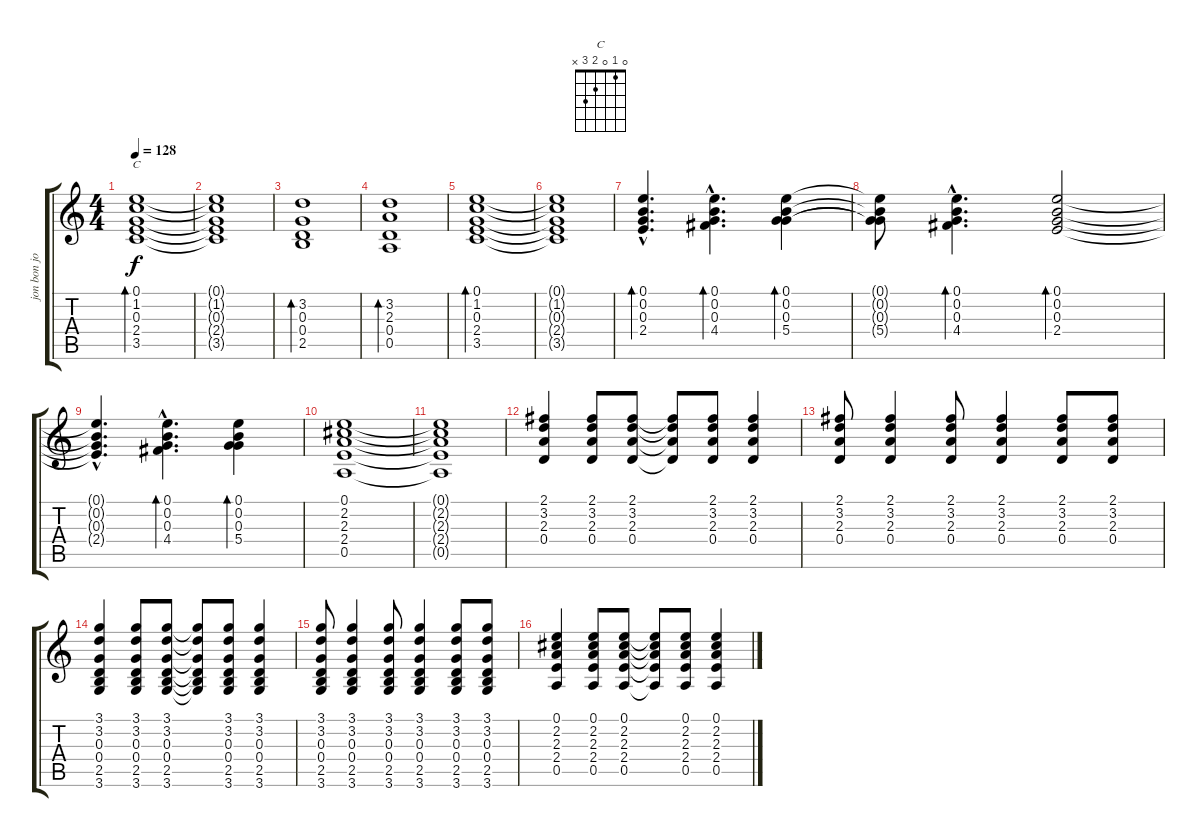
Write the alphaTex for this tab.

\track ("jon bon jovi" "jon bon jo") {instrument acousticguitarsteel}
\staff {score tabs}
\tuning (E4 B3 G3 D3 A2 E2) {hide}
\chord ("C" 0 1 0 2 3 x)
\ts (4 4)
\tempo 128
\clef g2
\ks c
(0.1 1.2 0.3 2.4 3.5).1{bd 60 ch "C" dy f} |
(0.1{t} 1.2{t} 0.3{t} 2.4{t} 3.5{t}).1 |
(3.2 0.3 0.4 2.5).1{bd 60} |
(3.2 2.3 0.4 0.5).1{bd 60} |
(0.1 1.2 0.3 2.4 3.5).1{bd 60} |
(0.1{t} 1.2{t} 0.3{t} 2.4{t} 3.5{t}).1 |
(0.1{hac} 0.2{hac} 0.3{hac} 2.4{hac}).4{d bd 60} (0.1{hac} 0.2{hac} 0.3{hac} 4.4{hac}).4{d bd 60} (0.1 0.2 0.3 5.4).4{bd 60} |
(0.1{t} 0.2{t} 0.3{t} 5.4{t}).8 (0.1{hac} 0.2{hac} 0.3{hac} 4.4{hac}).4{d bd 60} (0.1 0.2 0.3 2.4).2{bd 60} |
(0.1{hac t} 0.2{hac t} 0.3{hac t} 2.4{hac t}).4{d} (0.1{hac} 0.2{hac} 0.3{hac} 4.4{hac}).4{d bd 60} (0.1 0.2 0.3 5.4).4{bd 60} |
(0.1 2.2 2.3 2.4 0.5).1 |
(0.1{t} 2.2{t} 2.3{t} 2.4{t} 0.5{t}).1 |
(2.1 3.2 2.3 0.4).4 (2.1 3.2 2.3 0.4).8 (2.1 3.2 2.3 0.4).8 (2.1{t} 3.2{t} 2.3{t} 0.4{t}).8 (2.1 3.2 2.3 0.4).8 (2.1 3.2 2.3 0.4).4 |
(2.1 3.2 2.3 0.4).8 (2.1 3.2 2.3 0.4).4 (2.1 3.2 2.3 0.4).8 (2.1 3.2 2.3 0.4).4 (2.1 3.2 2.3 0.4).8 (2.1 3.2 2.3 0.4).8 |
(3.1 3.2 0.3 0.4 2.5 3.6).4 (3.1 3.2 0.3 0.4 2.5 3.6).8 (3.1 3.2 0.3 0.4 2.5 3.6).8 (3.1{t} 3.2{t} 0.3{t} 0.4{t} 2.5{t} 3.6{t}).8 (3.1 3.2 0.3 0.4 2.5 3.6).8 (3.1 3.2 0.3 0.4 2.5 3.6).4 |
(3.1 3.2 0.3 0.4 2.5 3.6).8 (3.1 3.2 0.3 0.4 2.5 3.6).4 (3.1 3.2 0.3 0.4 2.5 3.6).8 (3.1 3.2 0.3 0.4 2.5 3.6).4 (3.1 3.2 0.3 0.4 2.5 3.6).8 (3.1 3.2 0.3 0.4 2.5 3.6).8 |
(0.1 2.2 2.3 2.4 0.5).4 (0.1 2.2 2.3 2.4 0.5).8 (0.1 2.2 2.3 2.4 0.5).8 (0.1{t} 2.2{t} 2.3{t} 2.4{t} 0.5{t}).8 (0.1 2.2 2.3 2.4 0.5).8 (0.1 2.2 2.3 2.4 0.5).4
